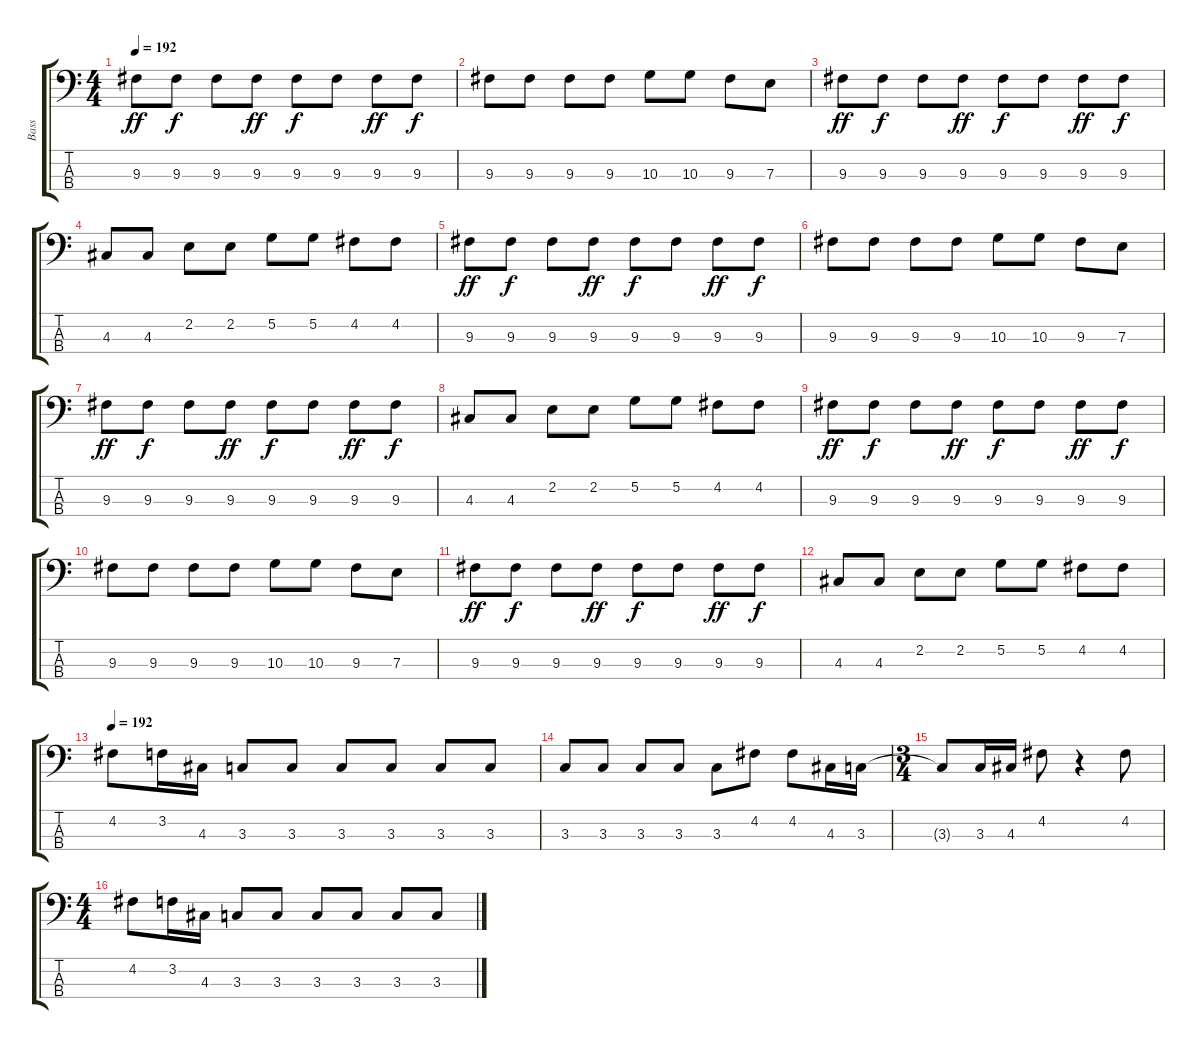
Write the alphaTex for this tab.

\track ("Bass" "Bass") {instrument electricbassfinger}
\staff {score tabs}
\tuning (G2 D2 A1 E1) {hide}
\ts (4 4)
\tempo 192
\clef f4
\ks c
9.3.8{dy ff} 9.3.8{dy f} 9.3.8 9.3.8{dy ff} 9.3.8{dy f} 9.3.8 9.3.8{dy ff} 9.3.8{dy f} |
9.3.8 9.3.8 9.3.8 9.3.8 10.3.8 10.3.8 9.3.8 7.3.8 |
9.3.8{dy ff} 9.3.8{dy f} 9.3.8 9.3.8{dy ff} 9.3.8{dy f} 9.3.8 9.3.8{dy ff} 9.3.8{dy f} |
4.3.8 4.3.8 2.2.8 2.2.8 5.2.8 5.2.8 4.2.8 4.2.8 |
9.3.8{dy ff} 9.3.8{dy f} 9.3.8 9.3.8{dy ff} 9.3.8{dy f} 9.3.8 9.3.8{dy ff} 9.3.8{dy f} |
9.3.8 9.3.8 9.3.8 9.3.8 10.3.8 10.3.8 9.3.8 7.3.8 |
9.3.8{dy ff} 9.3.8{dy f} 9.3.8 9.3.8{dy ff} 9.3.8{dy f} 9.3.8 9.3.8{dy ff} 9.3.8{dy f} |
4.3.8 4.3.8 2.2.8 2.2.8 5.2.8 5.2.8 4.2.8 4.2.8 |
9.3.8{dy ff} 9.3.8{dy f} 9.3.8 9.3.8{dy ff} 9.3.8{dy f} 9.3.8 9.3.8{dy ff} 9.3.8{dy f} |
9.3.8 9.3.8 9.3.8 9.3.8 10.3.8 10.3.8 9.3.8 7.3.8 |
9.3.8{dy ff} 9.3.8{dy f} 9.3.8 9.3.8{dy ff} 9.3.8{dy f} 9.3.8 9.3.8{dy ff} 9.3.8{dy f} |
4.3.8 4.3.8 2.2.8 2.2.8 5.2.8 5.2.8 4.2.8 4.2.8 |
\tempo 192
4.2.8 3.2.16 4.3.16 3.3.8 3.3.8 3.3.8 3.3.8 3.3.8 3.3.8 |
3.3.8 3.3.8 3.3.8 3.3.8 3.3.8 4.2.8 4.2.8 4.3.16 3.3.16 |
\ts (3 4)
3.3{t}.8 3.3.16 4.3.16 4.2.8 r.4 4.2.8 |
\ts (4 4)
4.2.8 3.2.16 4.3.16 3.3.8 3.3.8 3.3.8 3.3.8 3.3.8 3.3.8
